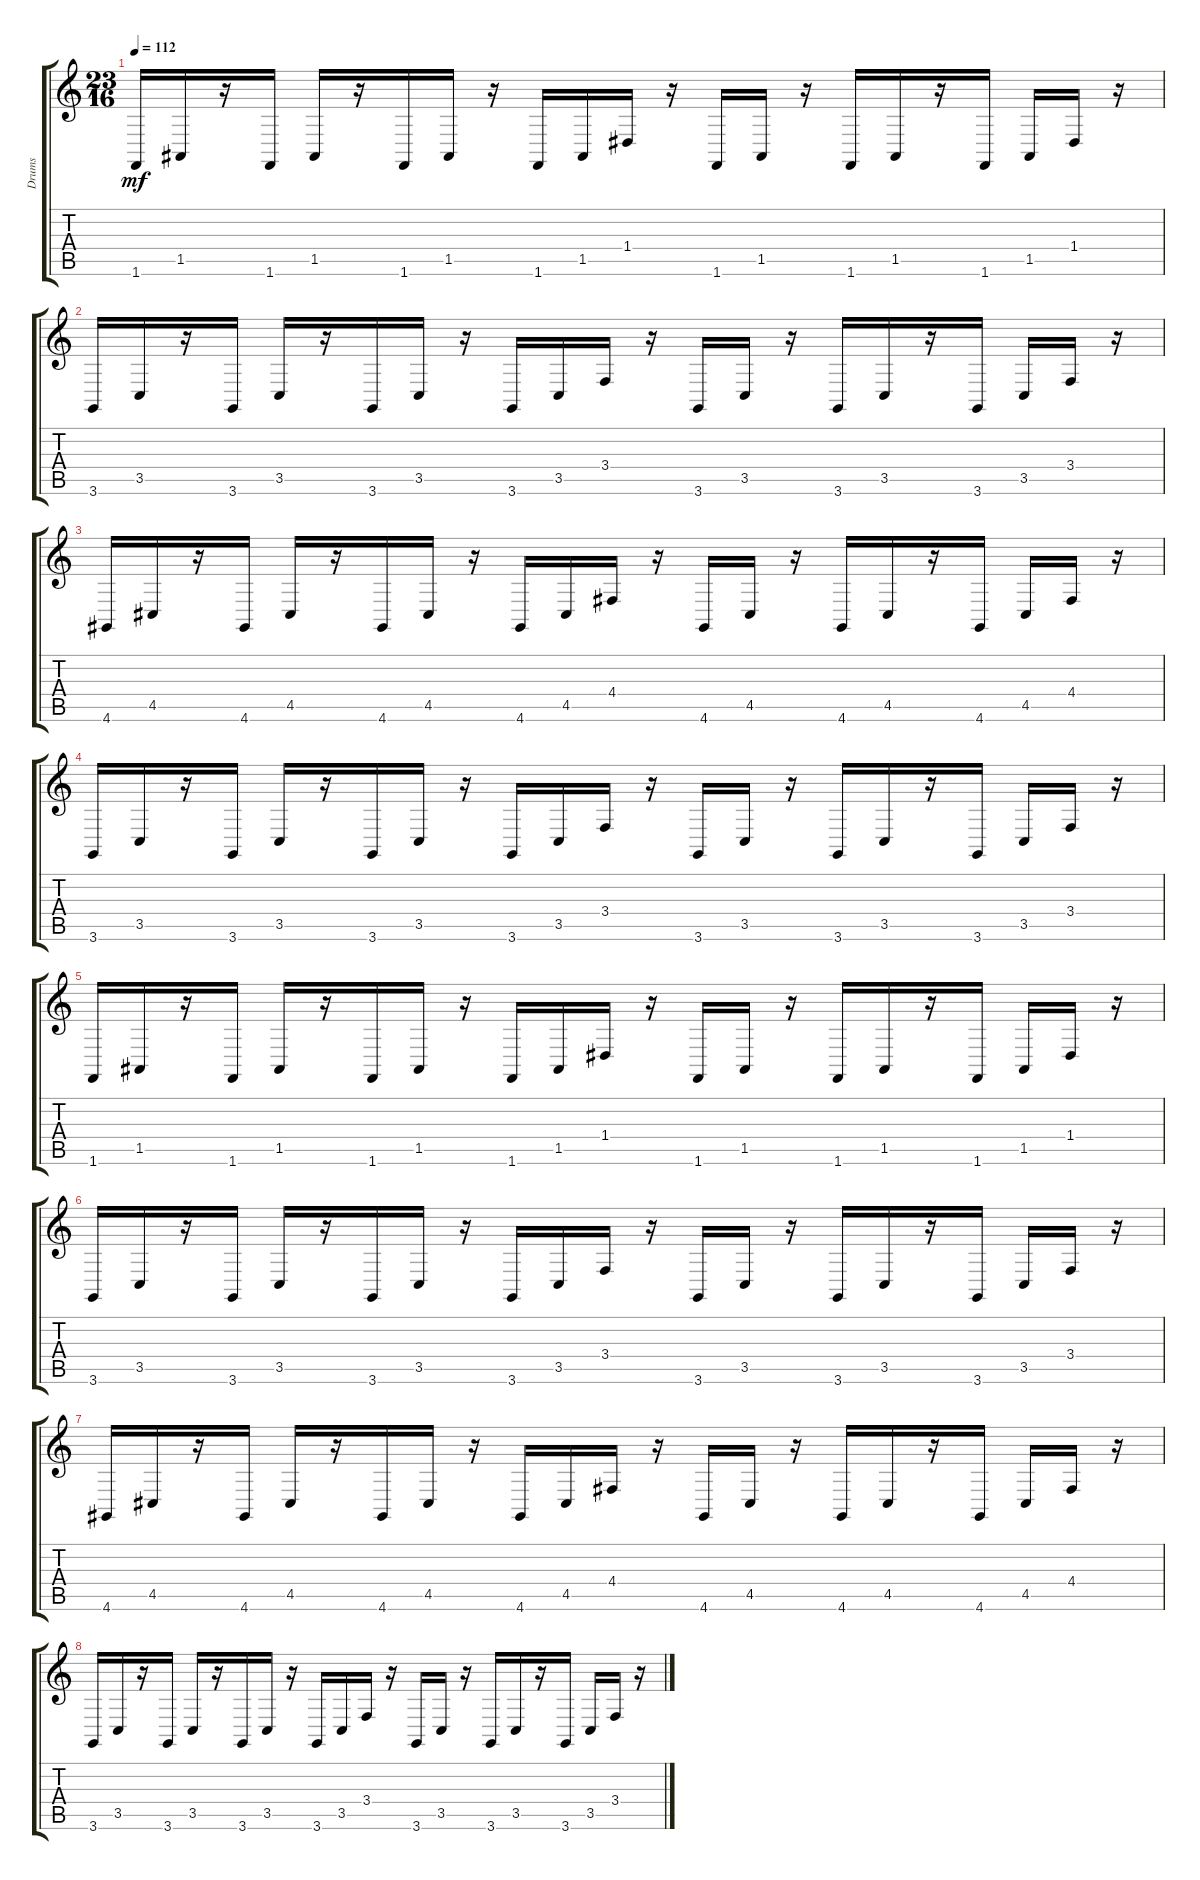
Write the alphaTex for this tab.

\track ("Drums" "Drums") {instrument timpani}
\staff {score tabs}
\tuning (E4 B3 G3 D3 A2 E2) {hide}
\ts (23 16)
\tempo 112
\clef g2
\ks c
1.6.16{dy mf} 1.5.16 r.16 1.6.16 1.5.16 r.16 1.6.16 1.5.16 r.16 1.6.16 1.5.16 1.4.16 r.16 1.6.16 1.5.16 r.16 1.6.16 1.5.16 r.16 1.6.16 1.5.16 1.4.16 r.16 |
3.6.16 3.5.16 r.16 3.6.16 3.5.16 r.16 3.6.16 3.5.16 r.16 3.6.16 3.5.16 3.4.16 r.16 3.6.16 3.5.16 r.16 3.6.16 3.5.16 r.16 3.6.16 3.5.16 3.4.16 r.16 |
4.6.16 4.5.16 r.16 4.6.16 4.5.16 r.16 4.6.16 4.5.16 r.16 4.6.16 4.5.16 4.4.16 r.16 4.6.16 4.5.16 r.16 4.6.16 4.5.16 r.16 4.6.16 4.5.16 4.4.16 r.16 |
3.6.16 3.5.16 r.16 3.6.16 3.5.16 r.16 3.6.16 3.5.16 r.16 3.6.16 3.5.16 3.4.16 r.16 3.6.16 3.5.16 r.16 3.6.16 3.5.16 r.16 3.6.16 3.5.16 3.4.16 r.16 |
1.6.16 1.5.16 r.16 1.6.16 1.5.16 r.16 1.6.16 1.5.16 r.16 1.6.16 1.5.16 1.4.16 r.16 1.6.16 1.5.16 r.16 1.6.16 1.5.16 r.16 1.6.16 1.5.16 1.4.16 r.16 |
3.6.16 3.5.16 r.16 3.6.16 3.5.16 r.16 3.6.16 3.5.16 r.16 3.6.16 3.5.16 3.4.16 r.16 3.6.16 3.5.16 r.16 3.6.16 3.5.16 r.16 3.6.16 3.5.16 3.4.16 r.16 |
4.6.16 4.5.16 r.16 4.6.16 4.5.16 r.16 4.6.16 4.5.16 r.16 4.6.16 4.5.16 4.4.16 r.16 4.6.16 4.5.16 r.16 4.6.16 4.5.16 r.16 4.6.16 4.5.16 4.4.16 r.16 |
3.6.16 3.5.16 r.16 3.6.16 3.5.16 r.16 3.6.16 3.5.16 r.16 3.6.16 3.5.16 3.4.16 r.16 3.6.16 3.5.16 r.16 3.6.16 3.5.16 r.16 3.6.16 3.5.16 3.4.16 r.16
